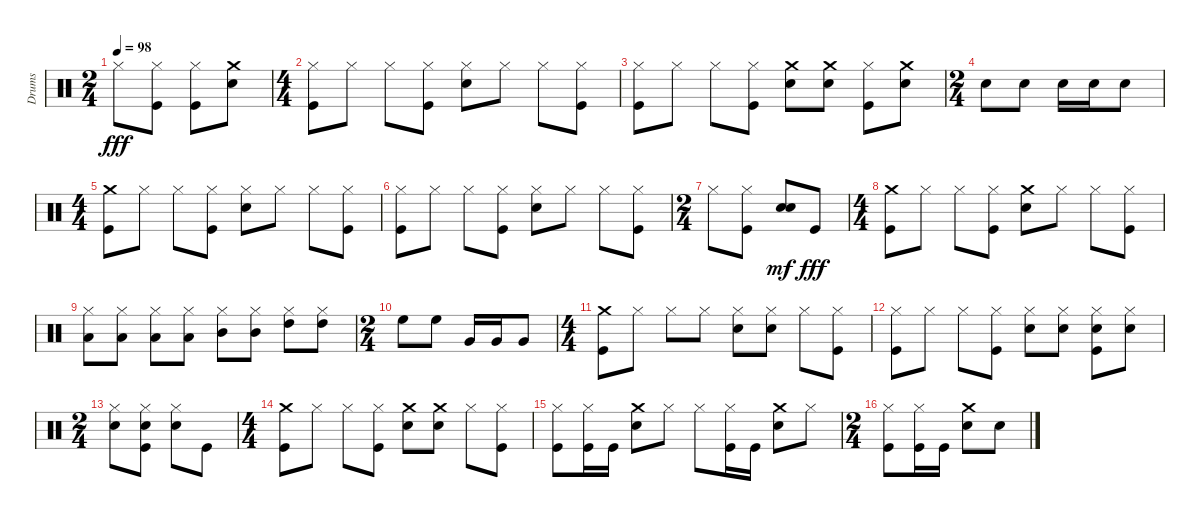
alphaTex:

\track ("Drums" "Drums") {instrument percussion}
\staff {score}
\articulation defaults
\ts (2 4)
\tempo 98
\clef neutral
\ks c "Hi-Hat (closed)".8{dy fff}
("Hi-Hat (closed)" "Kick (hit)").8 ("Hi-Hat (closed)" "Kick (hit)").8 ("Crash medium (hit)" "Snare (hit) 2").8 |
\ts (4 4)
("Kick (hit)" "Hi-Hat (closed)").8 "Hi-Hat (closed)".8 "Hi-Hat (closed)".8 ("Kick (hit)" "Hi-Hat (closed)").8 ("Hi-Hat (closed)" "Snare (hit) 2").8 "Hi-Hat (closed)".8 "Hi-Hat (closed)".8 ("Kick (hit)" "Hi-Hat (closed)").8 |
("Hi-Hat (closed)" "Kick (hit)").8 "Hi-Hat (closed)".8 "Hi-Hat (closed)".8 ("Hi-Hat (closed)" "Kick (hit)").8 ("Crash medium (hit)" "Snare (hit) 2").8 ("Crash medium (hit)" "Snare (hit) 2").8 ("Hi-Hat (closed)" "Kick (hit)").8 ("Crash medium (hit)" "Snare (hit) 2").8 |
\ts (2 4)
"Snare (hit) 2".8 "Snare (hit) 2".8 "Snare (hit) 2".16 "Snare (hit) 2".16 "Snare (hit) 2".8 |
\ts (4 4)
("Kick (hit)" "Crash medium (hit)").8 "Hi-Hat (closed)".8 "Hi-Hat (closed)".8 ("Kick (hit)" "Hi-Hat (closed)").8 ("Snare (hit) 2" "Hi-Hat (closed)").8 "Hi-Hat (closed)".8 "Hi-Hat (closed)".8 ("Kick (hit)" "Hi-Hat (closed)").8 |
("Kick (hit)" "Hi-Hat (closed)").8 "Hi-Hat (closed)".8 "Hi-Hat (closed)".8 ("Kick (hit)" "Hi-Hat (closed)").8 ("Hi-Hat (closed)" "Snare (hit) 2").8 "Hi-Hat (closed)".8 "Hi-Hat (closed)".8 ("Kick (hit)" "Hi-Hat (closed)").8 |
\ts (2 4)
"Hi-Hat (closed)".8 ("Kick (hit)" "Hi-Hat (closed)").8 ("Snare (hit) 2" "Snare (hit) 2").8{dy mf} "Kick (hit)".8{dy fff} |
\ts (4 4)
("Crash medium (hit)" "Kick (hit)").8 "Hi-Hat (closed)".8 "Hi-Hat (closed)".8 ("Kick (hit)" "Hi-Hat (closed)").8 ("Crash medium (hit)" "Snare (hit) 2").8 "Hi-Hat (closed)".8 "Hi-Hat (closed)".8 ("Kick (hit)" "Hi-Hat (closed)").8 |
("Low Tom (hit)" "Hi-Hat (closed)").8 ("Low Tom (hit)" "Hi-Hat (closed)").8 ("Low Tom (hit)" "Hi-Hat (closed)").8 ("Low Tom (hit)" "Hi-Hat (closed)").8 ("Mid Tom (hit)" "Hi-Hat (closed)").8 ("Mid Tom (hit)" "Hi-Hat (closed)").8 ("High Tom (hit)" "Hi-Hat (closed)").8 ("High Tom (hit)" "Hi-Hat (closed)").8 |
\ts (2 4)
"High Floor Tom (hit)".8 "High Floor Tom (hit)".8 "Very Low Tom (hit)".16 "Very Low Tom (hit)".16 "Very Low Tom (hit)".8 |
\ts (4 4)
("Crash medium (hit)" "Kick (hit)").8 "Hi-Hat (closed)".8 "Hi-Hat (closed)".8 "Hi-Hat (closed)".8 ("Hi-Hat (closed)" "Snare (hit) 2").8 ("Snare (hit) 2" "Hi-Hat (closed)").8 "Hi-Hat (closed)".8 ("Kick (hit)" "Hi-Hat (closed)").8 |
("Hi-Hat (closed)" "Kick (hit)").8 "Hi-Hat (closed)".8 "Hi-Hat (closed)".8 ("Hi-Hat (closed)" "Kick (hit)").8 ("Snare (hit) 2" "Hi-Hat (closed)").8 ("Snare (hit) 2" "Hi-Hat (closed)").8 ("Snare (hit) 2" "Hi-Hat (closed)" "Kick (hit)").8 ("Snare (hit) 2" "Hi-Hat (closed)").8 |
\ts (2 4)
("Snare (hit) 2" "Hi-Hat (closed)").8 ("Kick (hit)" "Snare (hit) 2" "Hi-Hat (closed)").8 ("Hi-Hat (closed)" "Snare (hit) 2").8 "Kick (hit)".8 |
\ts (4 4)
("Crash medium (hit)" "Kick (hit)").8 "Hi-Hat (closed)".8 "Hi-Hat (closed)".8 ("Kick (hit)" "Hi-Hat (closed)").8 ("Crash medium (hit)" "Snare (hit) 2").8 ("Crash medium (hit)" "Snare (hit) 2").8 "Hi-Hat (closed)".8 ("Kick (hit)" "Hi-Hat (closed)").8 |
("Hi-Hat (closed)" "Kick (hit)").8 ("Hi-Hat (closed)" "Kick (hit)").16 "Kick (hit)".16 ("Crash medium (hit)" "Snare (hit) 2").8 "Hi-Hat (closed)".8 "Hi-Hat (closed)".8 ("Hi-Hat (closed)" "Kick (hit)").16 "Kick (hit)".16 ("Crash medium (hit)" "Snare (hit) 2").8 "Hi-Hat (closed)".8 |
\ts (2 4)
("Hi-Hat (closed)" "Kick (hit)").8 ("Hi-Hat (closed)" "Kick (hit)").16 "Kick (hit)".16 ("Crash medium (hit)" "Snare (hit) 2").8 "Snare (hit) 2".8
